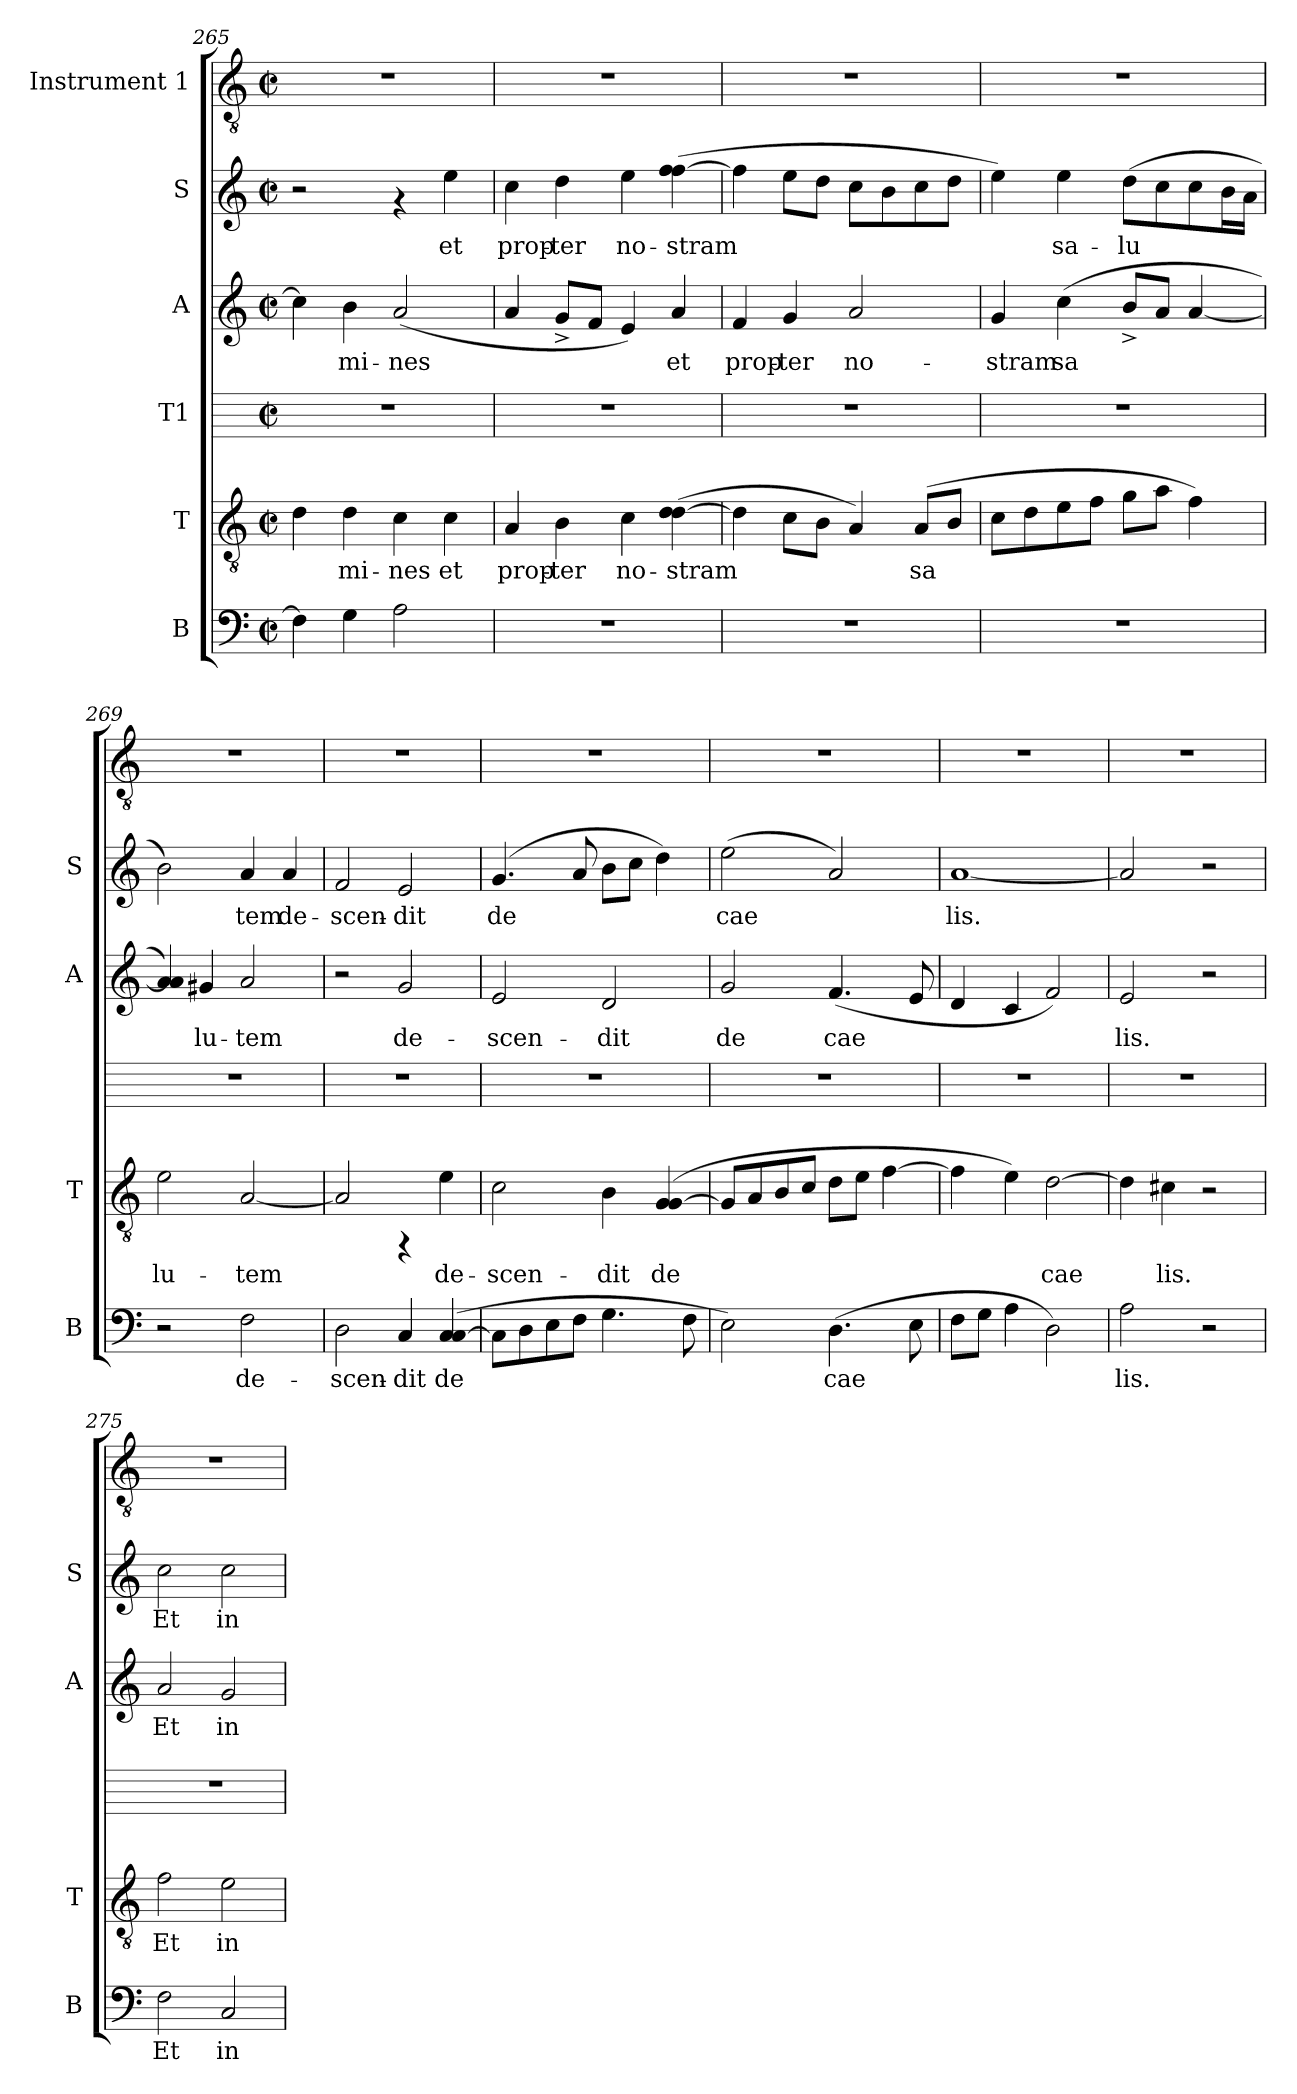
**kern	**text	**kern	**text	**kern	**kern	**text	**kern	**text	**kern
*part6	*part6	*part5	*part5	*part4	*part3	*part3	*part2	*part2	*part1
*staff6	*staff6	*staff5	*staff5	*staff4	*staff3	*staff3	*staff2	*staff2	*staff1
*I"B	*	*I"T	*	*I"T1	*I"A	*	*I"S	*	*I"Instrument 1
*I'B	*	*I'T	*	*	*I'A	*	*I'S	*	*
*clefF4	*	*clefGv2	*	*	*clefG2	*	*clefG2	*	*clefGv2
*k[]	*	*k[]	*	*k[]	*k[]	*	*k[]	*	*k[]
*C:	*	*C:	*	*C:	*C:	*	*C:	*	*C:
*M2/2	*	*M2/2	*	*M2/2	*M2/2	*	*M2/2	*	*M2/2
*met(c|)	*	*met(c|)	*	*met(c|)	*met(c|)	*	*met(c|)	*	*met(c|)
=265	=265	=265	=265	=265	=265	=265	=265	=265	=265
!	!	!	!LO:LY:b:cj	!	!	!LO:LY:b:cj	!	!	!
4F\]	.	4d\	--	1r	4cc\]	--	2r	.	1r
!	!	!	!LO:LY:b:cj	!	!	!LO:LY:b:cj	!	!	!
4G\	.	4d\	-mi-	.	4b\	-mi-	.	.	.
!	!	!	!LO:LY:b:cj	!	!	!LO:LY:b:cj	!	!	!
2A\	.	4c\	-nes	.	(<2a/	-nes	4rf	.	.
!	!	!	!LO:LY:b:cj	!	!	!	!	!LO:LY:b:cj	!
.	.	4c\	et	.	.	.	4ee\	et	.
!!LO:LB:g=z
=266	=266	=266	=266	=266	=266	=266	=266	=266	=266
!	!	!	!LO:LY:b:cj	!	!	!LO:LY:b:cj	!	!LO:LY:b:cj	!
1r	.	4A/	prop-	1r	4a/	.	4cc\	prop-	1r
!	!	!	!LO:LY:b:cj	!	!	!LO:LY:b:cj	!	!LO:LY:b:cj	!
.	.	4B\	-ter	.	8g^>/L	.	4dd\	-ter	.
!	!	!	!	!	!	!LO:LY:b:cj	!	!	!
.	.	.	.	.	8f/J	.	.	.	.
!	!	!	!LO:LY:b:cj	!	!	!LO:LY:b:cj	!	!LO:LY:b:cj	!
.	.	4c\	no-	.	4e/)	.	4ee\	no-	.
!	!	!	!LO:LY:b:cj	!	!	!LO:LY:b:cj	!	!LO:LY:b:cj	!
.	.	(>4d\ [>4d\	-stram	.	4a/	et	(>4ff\ [>4ff\	-stram	.
=267	=267	=267	=267	=267	=267	=267	=267	=267	=267
!	!	!	!LO:LY:b:cj	!	!	!LO:LY:b:cj	!	!	!
1r	.	4d\]	.	1r	4f/	prop-	4ff\]	.	1r
!	!	!	!LO:LY:b:cj	!	!	!LO:LY:b:cj	!	!	!
.	.	8c\L	.	.	4g/	-ter	8ee\L	.	.
!	!	!	!LO:LY:b:cj	!	!	!	!	!	!
.	.	8B\J	.	.	.	.	8dd\J	.	.
!	!	!	!LO:LY:b:cj	!	!	!LO:LY:b:cj	!	!	!
.	.	4A/)	.	.	2a/	no-	8cc\L	.	.
.	.	.	.	.	.	.	8b\	.	.
!	!	!	!LO:LY:b:cj	!	!	!	!	!	!
.	.	(<8A/L	sa-	.	.	.	8cc\	.	.
!	!	!	!LO:LY:b:cj	!	!	!	!	!	!
.	.	8B/J	-	.	.	.	8dd\J	.	.
=268	=268	=268	=268	=268	=268	=268	=268	=268	=268
!	!	!	!	!	!	!LO:LY:b:cj	!	!LO:LY:b:cj	!
1r	.	8c\L	.	1r	4g/	-stram	4ee\)	.	1r
.	.	8d\	.	.	.	.	.	.	.
!	!	!	!	!	!	!LO:LY:b:cj	!	!LO:LY:b:cj	!
.	.	8e\	.	.	(>4cc\	sa-	4ee\	sa-	.
.	.	8f\J	.	.	.	.	.	.	.
!	!	!	!	!	!	!LO:LY:b:cj	!	!LO:LY:b:cj	!
.	.	8g\L	.	.	8b^>/L	-	(>8dd\L	-lu-	.
!	!	!	!	!	!	!LO:LY:b:cj	!	!LO:LY:b:cj	!
.	.	8a\J	.	.	8a/J	.	8cc\	-	.
!	!	!	!	!	!	!LO:LY:b:cj	!	!LO:LY:b:cj	!
.	.	4f\)	.	.	[<4a/	.	8cc\	.	.
!	!	!	!	!	!	!	!	!LO:LY:b:cj	!
.	.	.	.	.	.	.	16b\	.	.
!	!	!	!	!	!	!	!	!LO:LY:b:cj	!
.	.	.	.	.	.	.	16a\J	.	.
=269	=269	=269	=269	=269	=269	=269	=269	=269	=269
!	!	!	!LO:LY:b:cj	!	!	!LO:LY:b:cj	!	!LO:LY:b:cj	!
2r	.	2e\	lu-	1r	4a/ 4a/])	-	2b\)	-	1r
!	!	!	!	!	!	!LO:LY:b:cj	!	!	!
.	.	.	.	.	4g#X/	-lu-	.	.	.
!	!LO:LY:b:cj	!	!LO:LY:b:cj	!	!	!LO:LY:b:cj	!	!LO:LY:b:cj	!
2F\	de-	[<2A/	-tem	.	2a/	-tem	4a/	-tem	.
!	!	!	!	!	!	!	!	!LO:LY:b:cj	!
.	.	.	.	.	.	.	4a/	de-	.
=270	=270	=270	=270	=270	=270	=270	=270	=270	=270
!	!LO:LY:b:cj	!	!LO:LY:b:cj	!	!	!	!	!LO:LY:b:cj	!
2D\	-scen-	2A/]	.	1r	2r	.	2f/	-scen-	1r
!	!LO:LY:b:cj	!	!	!	!	!LO:LY:b:cj	!	!LO:LY:b:cj	!
4C/	-dit	4rFF	.	.	2g/	de-	2e/	-dit	.
!	!LO:LY:b:cj	!	!LO:LY:b:cj	!	!	!	!	!	!
(<4C/ [<4C/	de	4e\	de-	.	.	.	.	.	.
!!LO:PB:g=z
=271	=271	=271	=271	=271	=271	=271	=271	=271	=271
!	!	!	!LO:LY:b:cj	!	!	!LO:LY:b:cj	!	!LO:LY:b:cj	!
8C\L]	.	2c\	-scen-	1r	2e/	-scen-	(<4.g/	de	1r
8D\	.	.	.	.	.	.	.	.	.
8E\	.	.	.	.	.	.	.	.	.
!	!	!	!	!	!	!	!	!LO:LY:b:cj	!
8F\J	.	.	.	.	.	.	8a/	.	.
!	!	!	!LO:LY:b:cj	!	!	!LO:LY:b:cj	!	!LO:LY:b:cj	!
4.G\	.	4B\	-dit	.	2d/	-dit	8b\L	.	.
!	!	!	!	!	!	!	!	!LO:LY:b:cj	!
.	.	.	.	.	.	.	8cc\J	.	.
!	!	!	!LO:LY:b:cj	!	!	!	!	!LO:LY:b:cj	!
.	.	(<4G/ [<4G/	de	.	.	.	4dd\)	.	.
8F\	.	.	.	.	.	.	.	.	.
=272	=272	=272	=272	=272	=272	=272	=272	=272	=272
!	!LO:LY:b:cj	!	!	!	!	!LO:LY:b:cj	!	!LO:LY:b:cj	!
2E\)	.	8G/L]	.	1r	2g/	de	(>2ee\	cae-	1r
.	.	8A/	.	.	.	.	.	.	.
.	.	8B/	.	.	.	.	.	.	.
.	.	8c/J	.	.	.	.	.	.	.
!	!LO:LY:b:cj	!	!	!	!	!LO:LY:b:cj	!	!LO:LY:b:cj	!
(>4.D\	cae-	8d\L	.	.	(<4.f/	cae-	2a/)	-	.
.	.	8e\J	.	.	.	.	.	.	.
.	.	[>4f\	.	.	.	.	.	.	.
!	!LO:LY:b:cj	!	!	!	!	!LO:LY:b:cj	!	!	!
8E\	-	.	.	.	8e/	-	.	.	.
=273	=273	=273	=273	=273	=273	=273	=273	=273	=273
!	!	!	!LO:LY:b:cj	!	!	!	!	!LO:LY:b:cj	!
8F\L	.	4f\]	.	1r	4d/	.	[<1a	lis.	1r
8G\J	.	.	.	.	.	.	.	.	.
!	!	!	!LO:LY:b:cj	!	!	!	!	!	!
4A\	.	4e\)	.	.	4c/	.	.	.	.
!	!	!	!LO:LY:b:cj	!	!	!	!	!	!
2D\)	.	[>2d\	cae-	.	2f/)	.	.	.	.
=274	=274	=274	=274	=274	=274	=274	=274	=274	=274
!	!LO:LY:b:cj	!	!LO:LY:b:cj	!	!	!LO:LY:b:cj	!	!	!
2A\	lis.	4d\]	--	1r	2e/	lis.	2a/]	.	1r
!	!	!	!LO:LY:b:cj	!	!	!	!	!	!
.	.	4c#\	-lis.	.	.	.	.	.	.
2r	.	2r	.	.	2r	.	2r	.	.
=275	=275	=275	=275	=275	=275	=275	=275	=275	=275
!	!LO:LY:b:cj	!	!LO:LY:b:cj	!	!	!LO:LY:b:cj	!	!LO:LY:b:cj	!
2F\	Et	2f\	Et	1r	2a/	Et	2cc\	Et	1r
!	!LO:LY:b:cj	!	!LO:LY:b:cj	!	!	!LO:LY:b:cj	!	!LO:LY:b:cj	!
2C/	in-	2e\	in-	.	2g/	in-	2cc\	in-	.
=	=	=	=	=	=	=	=	=	=
*-	*-	*-	*-	*-	*-	*-	*-	*-	*-
